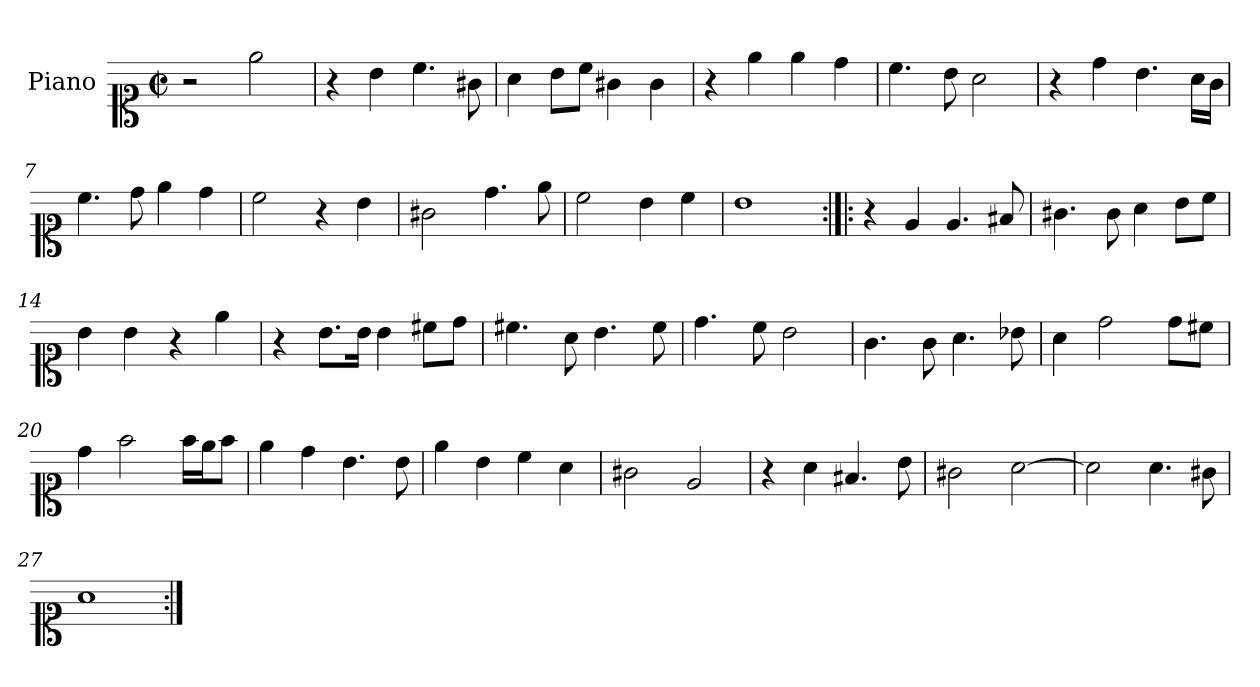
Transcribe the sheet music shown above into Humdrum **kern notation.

**kern
*part1
*staff1
*I"Piano
*I'Pno.
*clefC1
*k[]
*M2/2
*met(c|)
=1
2r
2ee\
=2
4r
4b\
4.cc\
8g#X\
=3
4a\
8b\L
8cc\J
4g#X\
4g#\
=4
4r
4ee\
4ee\
4dd\
=5
4.cc\
8b\
2a\
=6
4r
4dd\
4.b\
16a\LL
16g\JJ
=7
4.cc\
8dd\
4ee\
4dd\
=8
2cc\
4r
4b\
=9
2g#X\
4.dd\
8ee\
!!LO:LB:g=z
=10
2cc\
4b\
4cc\
=11
1b
=12:|!|:
4r
4e/
4.e/
8f#X/
=13
4.g#X\
8g#\
4a\
8b\L
8cc\J
=14
4b\
4b\
4r
4ee\
=15
4r
8.b\L
16b\Jk
4b\
8cc#X\L
8dd\J
=16
4.cc#X\
8a\
4.b\
8cc#\
=17
4.dd\
8cc\
2b\
!!LO:LB:g=z
=18
4.g\
8g\
4.a\
8b-X\
=19
4a\
2dd\
8dd\L
8cc#X\J
=20
4dd\
2ff\
16ff\LL
16ee\J
8ff\J
=21
4ee\
4dd\
4.b\
8b\
=22
4ee\
4b\
4cc\
4a\
=23
2g#X\
2e/
=24
4r
4a\
4.f#X/
8b\
=25
2g#X\
[2a\
=26
2a\]
4.a\
8g#X\
!!LO:LB:g=z
=27
1a
=:|!
*-
